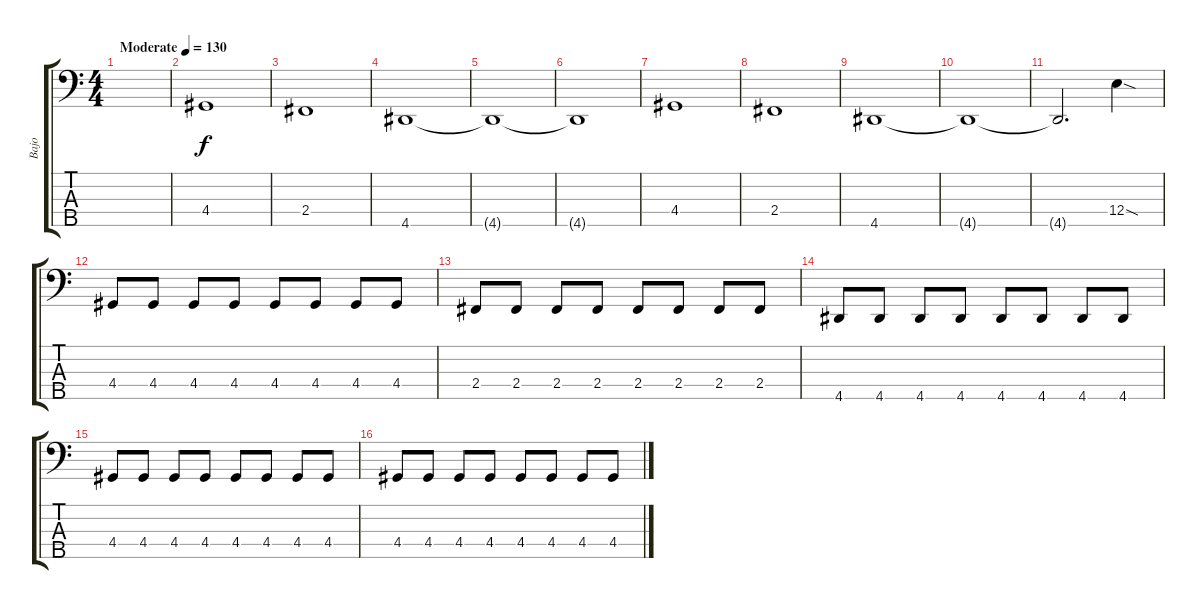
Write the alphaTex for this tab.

\track ("Bajo" "Bajo") {solo instrument electricbassfinger}
\staff {score tabs}
\tuning (G2 D2 A1 E1 B0) {hide}
\ts (4 4)
\tempo (130 "Moderate")
\clef f4
\ks c
|
4.4.1 |
2.4.1 |
4.5.1 |
4.5{t}.1 |
4.5{t}.1 |
4.4.1 |
2.4.1 |
4.5.1 |
4.5{t}.1 |
4.5{t}.2{d} 12.4{sod}.4 |
4.4.8 4.4.8 4.4.8 4.4.8 4.4.8 4.4.8 4.4.8 4.4.8 |
2.4.8 2.4.8 2.4.8 2.4.8 2.4.8 2.4.8 2.4.8 2.4.8 |
4.5.8 4.5.8 4.5.8 4.5.8 4.5.8 4.5.8 4.5.8 4.5.8 |
4.4.8 4.4.8 4.4.8 4.4.8 4.4.8 4.4.8 4.4.8 4.4.8 |
4.4.8 4.4.8 4.4.8 4.4.8 4.4.8 4.4.8 4.4.8 4.4.8
